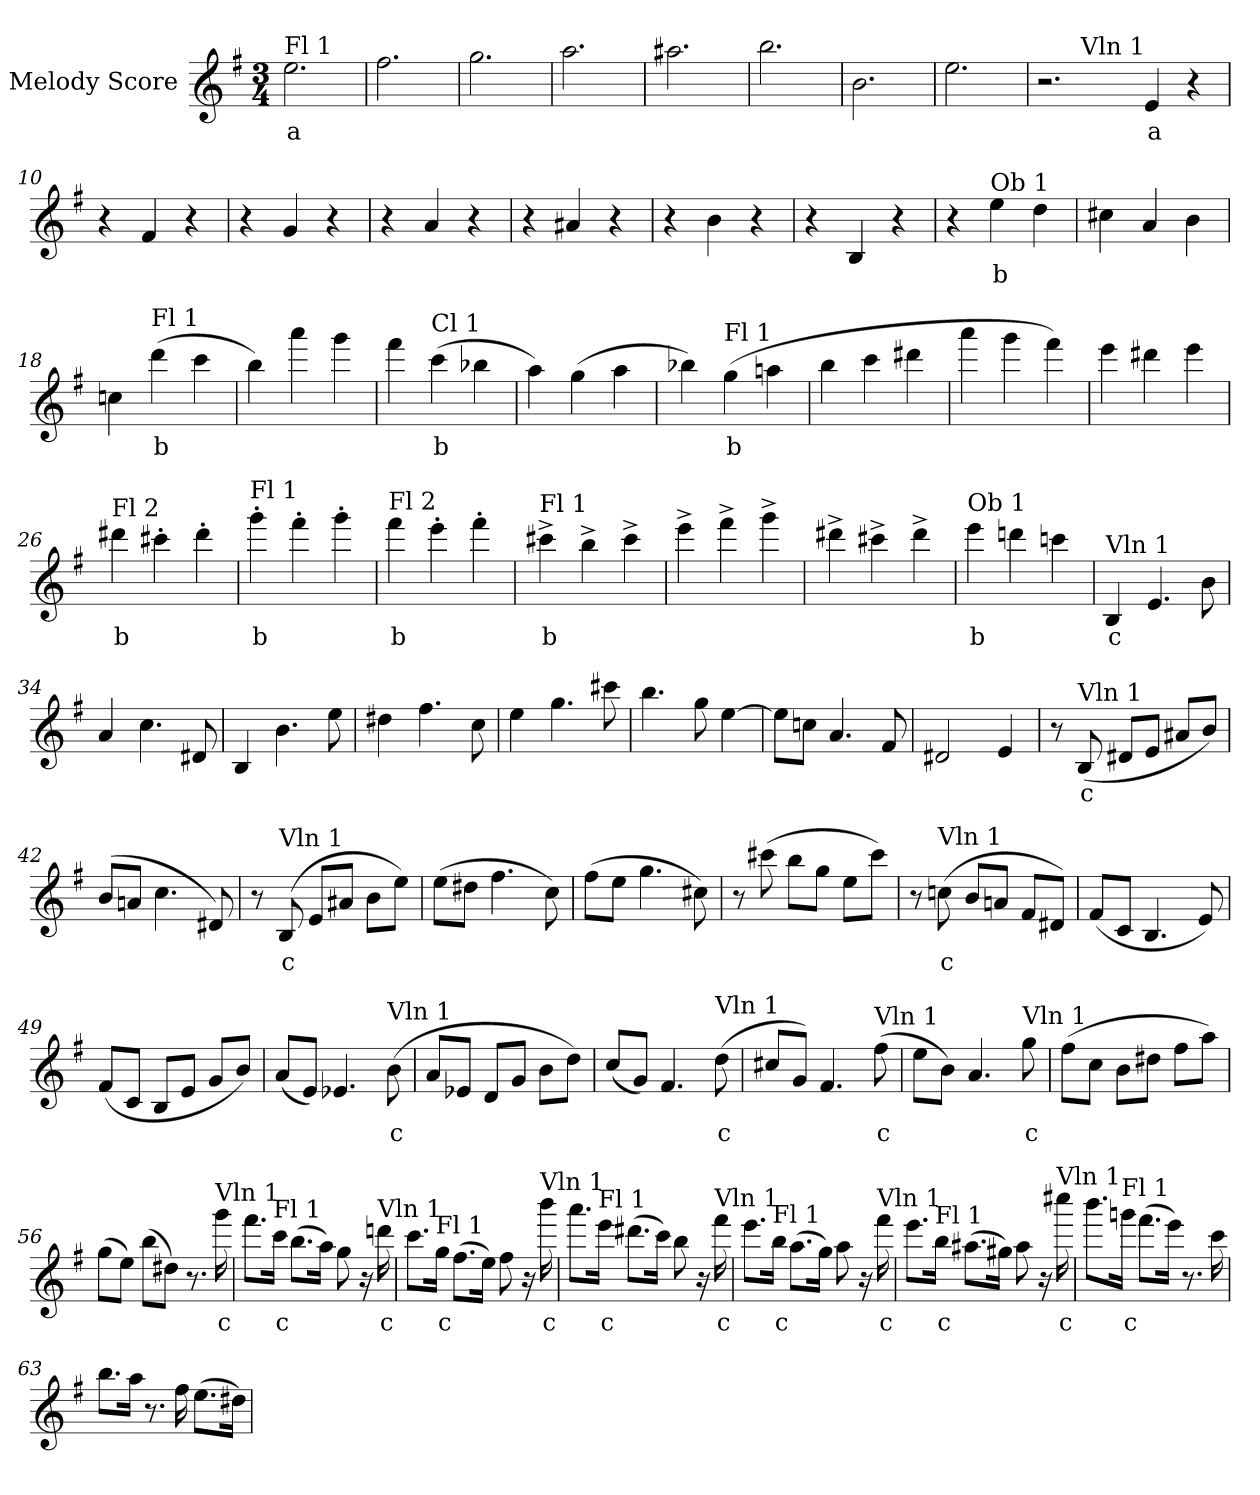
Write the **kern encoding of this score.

**kern	**text
*part1	*part1
*staff1	*staff1
*I"Melody Score	*
*k[f#]	*
*M3/4	*
=1	=1
!LO:TX:a:t=Fl 1	!
!	!LO:LY:b:color=#FF0000
2.ee\	a
=2	=2
2.ff#\	.
=3	=3
2.gg\	.
=4	=4
2.aa\	.
=5	=5
2.aa#X\	.
=6	=6
2.bb\	.
=7	=7
2.b\	.
=8	=8
2.ee\	.
=9	=9
*^	*
2.r	4ryy	.
!	!LO:TX:a:t=Vln 1	!
.	1ryy	.
!	!	!LO:LY:color=#FF0000
4e/	.	a
4r	.	.
*v	*v	*
=10	=10
4r	.
4f#/	.
4r	.
=11	=11
4r	.
4g/	.
4r	.
=12	=12
4r	.
4a/	.
4r	.
=13	=13
4r	.
4a#X/	.
4r	.
=14	=14
4r	.
4b\	.
4r	.
=15	=15
4r	.
4B/	.
4r	.
=16	=16
4r	.
!LO:TX:a:t=Ob 1	!
!	!LO:LY:b:color=#FF0000
4ee\	b
4dd\	.
=17	=17
4cc#X\	.
4a/	.
4b\	.
=18	=18
4ccn\	.
!LO:TX:a:t=Fl 1	!
!	!LO:LY:b:color=#FF0000
(4ddd\	b
4ccc\	.
=19	=19
4bb\)	.
4aaa\	.
4ggg\	.
=20	=20
4fff#\	.
!LO:TX:a:t=Cl 1	!
!	!LO:LY:b:color=#FF0000
(4ccc\	b
4bb-\	.
=21	=21
4aa\)	.
(4gg\	.
4aa\	.
=22	=22
4bb-\)	.
!LO:TX:a:t=Fl 1	!
!	!LO:LY:b:color=#FF0000
(4gg\	b
4aan\	.
=23	=23
4bb\	.
4ccc\	.
4ddd#X\	.
=24	=24
4aaa\	.
4ggg\	.
4fff#\)	.
=25	=25
4eee\	.
4ddd#X\	.
4eee\	.
=26	=26
!LO:TX:a:t=Fl 2	!
!	!LO:LY:b:color=#FF0000
4ddd#X\	b
4ccc#X'\	.
4ddd#'\	.
=27	=27
!LO:TX:a:t=Fl 1	!
!	!LO:LY:b:color=#FF0000
4ggg'\	b
4fff#'\	.
4ggg'\	.
=28	=28
!LO:TX:a:t=Fl 2	!
!	!LO:LY:b:color=#FF0000
4fff#\	b
4eee'\	.
4fff#'\	.
=29	=29
!LO:TX:a:t=Fl 1	!
!	!LO:LY:b:color=#FF0000
4ccc#X^\	b
4bb^\	.
4ccc#^\	.
=30	=30
4eee^\	.
4fff#^\	.
4ggg^\	.
=31	=31
4ddd#X^\	.
4ccc#X^\	.
4ddd#^\	.
=32	=32
!LO:TX:a:t=Ob 1	!
!	!LO:LY:b:color=#FF0000
4eee\	b
4dddn\	.
4cccn\	.
=33	=33
!LO:TX:a:t=Vln 1	!
!	!LO:LY:b:color=#FF0000
4B/	c
4.e/	.
8b\	.
=34	=34
4a/	.
4.cc\	.
8d#X/	.
=35	=35
4B/	.
4.b\	.
8ee\	.
=36	=36
4dd#X\	.
4.ff#\	.
8cc\	.
=37	=37
4ee\	.
4.gg\	.
8ccc#X\	.
=38	=38
4.bb\	.
8gg\	.
[4ee\	.
=39	=39
8ee\L]	.
8ccn\J	.
4.a/	.
8f#/	.
=40	=40
2d#X/	.
4e/	.
=41	=41
8r	.
!LO:TX:a:t=Vln 1	!
!	!LO:LY:b:color=#FF0000
(8B/	c
8d#X/L	.
8e/J	.
8a#X/L	.
8b/J)	.
=42	=42
(8b/L	.
8an/J	.
4.cc\	.
8d#X/)	.
=43	=43
8r	.
!LO:TX:a:t=Vln 1	!
!	!LO:LY:b:color=#FF0000
(8B/	c
8e/L	.
8a#X/J	.
8b\L	.
8ee\J)	.
=44	=44
(8ee\L	.
8dd#X\J	.
4.ff#\	.
8cc\)	.
=45	=45
(8ff#\L	.
8ee\J	.
4.gg\	.
8cc#X\)	.
=46	=46
8r	.
(8ccc#X\	.
8bb\L	.
8gg\J	.
8ee\L	.
8ccc#\J)	.
=47	=47
8r	.
!LO:TX:a:t=Vln 1	!
!	!LO:LY:b:color=#FF0000
(8ccn\	c
8b/L	.
8an/J	.
8f#/L	.
8d#X/J)	.
=48	=48
(8f#/L	.
8c/J	.
4.B/	.
8e/)	.
=49	=49
(8f#/L	.
8c/J	.
8B/L	.
8e/J	.
8g/L	.
8b/J)	.
=50	=50
(8a/L	.
8e/J)	.
4.e-X/	.
!LO:TX:a:t=Vln 1	!
!	!LO:LY:b:color=#FF0000
(8b\	c
=51	=51
8a/L	.
8e-X/J	.
8d/L	.
8g/J	.
8b\L	.
8dd\J)	.
=52	=52
(8cc/L	.
8g/J)	.
4.f#/	.
!LO:TX:a:t=Vln 1	!
!	!LO:LY:b:color=#FF0000
(8dd\	c
=53	=53
8cc#X/L	.
8g/J)	.
4.f#/	.
!LO:TX:a:t=Vln 1	!
!	!LO:LY:b:color=#FF0000
(8ff#\	c
=54	=54
8ee\L	.
8b\J)	.
4.a/	.
!LO:TX:a:t=Vln 1	!
!	!LO:LY:b:color=#FF0000
8gg\	c
=55	=55
(8ff#\L	.
8cc\J	.
8b\L	.
8dd#X\J	.
8ff#\L	.
8aa\J)	.
=56	=56
(8gg\L	.
8ee\J)	.
(8bb\L	.
8dd#X\J)	.
8.r	.
!LO:TX:a:t=Vln 1	!
!	!LO:LY:b:color=#FF0000
16ggg\	c
=57	=57
8.fff#\L	.
!LO:TX:a:t=Fl 1	!
!	!LO:LY:b:color=#FF0000
16ccc\Jk	c
(8.bb\L	.
16aa\Jk)	.
8gg\	.
16r	.
!LO:TX:a:t=Vln 1	!
!	!LO:LY:b:color=#FF0000
16dddn\	c
=58	=58
8.ccc\L	.
!LO:TX:a:t=Fl 1	!
!	!LO:LY:b:color=#FF0000
16gg\Jk	c
(8.ff#\L	.
16ee\Jk)	.
8ff#\	.
16r	.
!LO:TX:a:t=Vln 1	!
!	!LO:LY:b:color=#FF0000
16bbb\	c
=59	=59
8.aaa\L	.
!LO:TX:a:t=Fl 1	!
!	!LO:LY:b:color=#FF0000
16eee\Jk	c
(8.ddd#X\L	.
16ccc\Jk)	.
8bb\	.
16r	.
!LO:TX:a:t=Vln 1	!
!	!LO:LY:b:color=#FF0000
16fff#\	c
=60	=60
8.eee\L	.
!LO:TX:a:t=Fl 1	!
!	!LO:LY:b:color=#FF0000
16bb\Jk	c
(8.aa\L	.
16gg\Jk)	.
8aa\	.
16r	.
!LO:TX:a:t=Vln 1	!
!	!LO:LY:b:color=#FF0000
16fff#\	c
=61	=61
8.eee\L	.
!LO:TX:a:t=Fl 1	!
!	!LO:LY:b:color=#FF0000
16bb\Jk	c
(8.aa#X\L	.
16gg#X\Jk)	.
8aa#\	.
16r	.
!LO:TX:a:t=Vln 1	!
!	!LO:LY:b:color=#FF0000
16cccc#X\	c
=62	=62
8.bbb\L	.
!LO:TX:a:t=Fl 1	!
!	!LO:LY:b:color=#FF0000
16gggn\Jk	c
(8.fff#\L	.
16eee\Jk)	.
8.r	.
16ccc\	.
=63	=63
8.bb\L	.
16aa\Jk	.
8.r	.
16ff#\	.
(8.ee\L	.
16dd#X\Jk)	.
=	=
*-	*-
